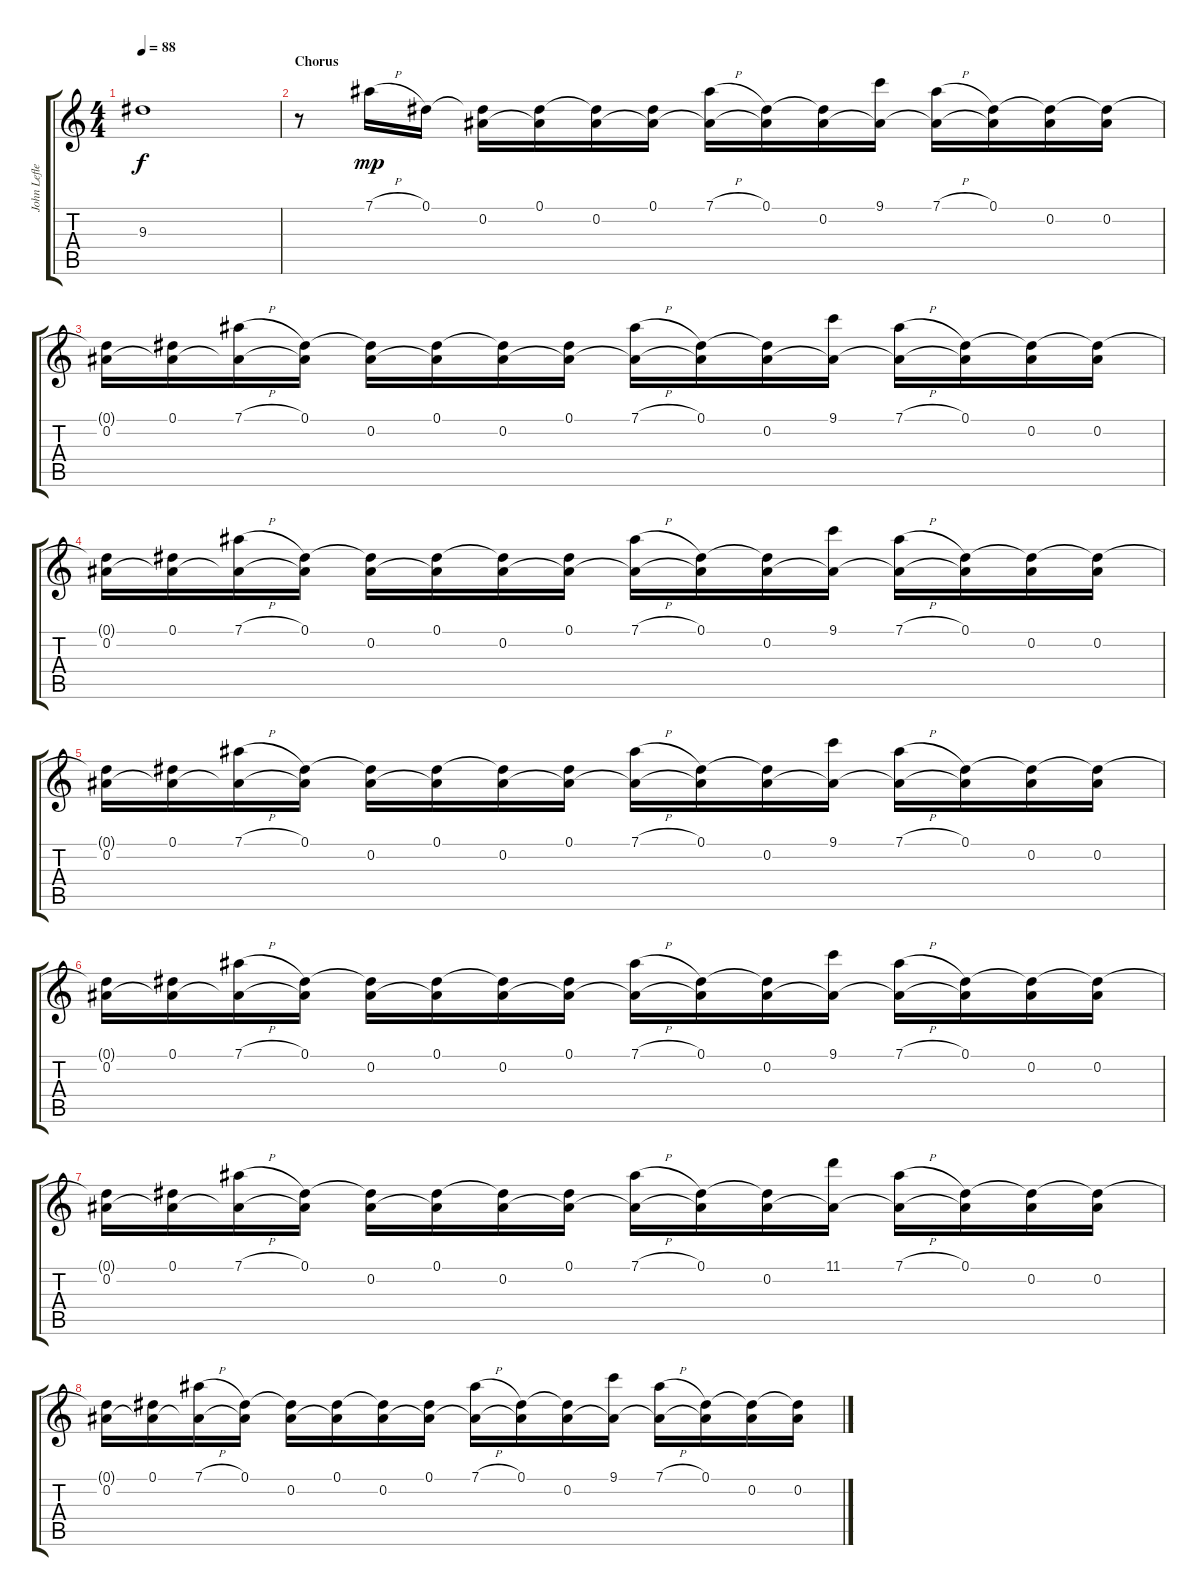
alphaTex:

\track ("John Lefler" "John Lefle") {instrument distortionguitar}
\staff {score tabs}
\tuning (Eb4 Bb3 Gb3 Db3 Ab2 Eb2) {hide}
\ts (4 4)
\tempo 88
\clef g2
\ks c
9.3{t}.1{dy f volume 0} |
\section ("" "Chorus")
r.8{volume 14 balance 10 instrument distortionguitar} 7.1{h}.16{dy mp} 0.1.16 (0.1{t} 0.2).16 (0.1 0.2{t}).16 (0.1{t} 0.2).16 (0.1 0.2{t}).16 (7.1{h} 0.2{t}).16 (0.1 0.2{t}).16 (0.1{t} 0.2).16 (9.1 0.2{t}).16 (7.1{h} 0.2{t}).16 (0.1 0.2{t}).16 (0.1{t} 0.2).16 (0.1{t} 0.2).16 |
(0.1{t} 0.2).16 (0.1 0.2{t}).16 (7.1{h} 0.2{t}).16 (0.1 0.2{t}).16 (0.1{t} 0.2).16 (0.1 0.2{t}).16 (0.1{t} 0.2).16 (0.1 0.2{t}).16 (7.1{h} 0.2{t}).16 (0.1 0.2{t}).16 (0.1{t} 0.2).16 (9.1 0.2{t}).16 (7.1{h} 0.2{t}).16 (0.1 0.2{t}).16 (0.1{t} 0.2).16 (0.1{t} 0.2).16 |
(0.1{t} 0.2).16 (0.1 0.2{t}).16 (7.1{h} 0.2{t}).16 (0.1 0.2{t}).16 (0.1{t} 0.2).16 (0.1 0.2{t}).16 (0.1{t} 0.2).16 (0.1 0.2{t}).16 (7.1{h} 0.2{t}).16 (0.1 0.2{t}).16 (0.1{t} 0.2).16 (9.1 0.2{t}).16 (7.1{h} 0.2{t}).16 (0.1 0.2{t}).16 (0.1{t} 0.2).16 (0.1{t} 0.2).16 |
(0.1{t} 0.2).16 (0.1 0.2{t}).16 (7.1{h} 0.2{t}).16 (0.1 0.2{t}).16 (0.1{t} 0.2).16 (0.1 0.2{t}).16 (0.1{t} 0.2).16 (0.1 0.2{t}).16 (7.1{h} 0.2{t}).16 (0.1 0.2{t}).16 (0.1{t} 0.2).16 (9.1 0.2{t}).16 (7.1{h} 0.2{t}).16 (0.1 0.2{t}).16 (0.1{t} 0.2).16 (0.1{t} 0.2).16 |
(0.1{t} 0.2).16 (0.1 0.2{t}).16 (7.1{h} 0.2{t}).16 (0.1 0.2{t}).16 (0.1{t} 0.2).16 (0.1 0.2{t}).16 (0.1{t} 0.2).16 (0.1 0.2{t}).16 (7.1{h} 0.2{t}).16 (0.1 0.2{t}).16 (0.1{t} 0.2).16 (9.1 0.2{t}).16 (7.1{h} 0.2{t}).16 (0.1 0.2{t}).16 (0.1{t} 0.2).16 (0.1{t} 0.2).16 |
(0.1{t} 0.2).16 (0.1 0.2{t}).16 (7.1{h} 0.2{t}).16 (0.1 0.2{t}).16 (0.1{t} 0.2).16 (0.1 0.2{t}).16 (0.1{t} 0.2).16 (0.1 0.2{t}).16 (7.1{h} 0.2{t}).16 (0.1 0.2{t}).16 (0.1{t} 0.2).16 (11.1 0.2{t}).16 (7.1{h} 0.2{t}).16 (0.1 0.2{t}).16 (0.1{t} 0.2).16 (0.1{t} 0.2).16 |
(0.1{t} 0.2).16 (0.1 0.2{t}).16 (7.1{h} 0.2{t}).16 (0.1 0.2{t}).16 (0.1{t} 0.2).16 (0.1 0.2{t}).16 (0.1{t} 0.2).16 (0.1 0.2{t}).16 (7.1{h} 0.2{t}).16 (0.1 0.2{t}).16 (0.1{t} 0.2).16 (9.1 0.2{t}).16 (7.1{h} 0.2{t}).16 (0.1 0.2{t}).16 (0.1{t} 0.2).16 (0.1{t} 0.2).16
